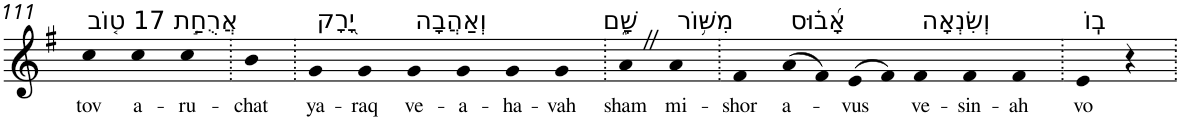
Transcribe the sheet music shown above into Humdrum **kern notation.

**kern	**text
*part1	*part1
*staff1	*staff1
*I"Piano	*
*I'Pno	*
!!LO:PB:g=z
*clefG2	*
*k[f#]	*
*G:	*
=111	=111
!LO:TX:a:t=17 ט֤וֹב	!
!	!LO:LY:b
4cc	tov
!LO:TX:a:t=אֲרֻחַ֣ת	!
!	!LO:LY:b
4cc	a-
!	!LO:LY:b
4cc	-ru-
=112.	=112.
!	!LO:LY:b
4b	-chat
=113.	=113.
!LO:TX:a:t=יָ֭רָק	!
!	!LO:LY:b
4g	ya-
!	!LO:LY:b
4g	-raq
!LO:TX:a:t=וְאַהֲבָה	!
!	!LO:LY:b
4g	ve-
!	!LO:LY:b
4g	-a-
!	!LO:LY:b
4g	-ha-
!	!LO:LY:b
4g	-vah
=114.	=114.
!LO:TX:a:t=שָׁ֑ם	!
!	!LO:LY:b
4aZ	sham
!LO:TX:a:t=מִשּׁ֥וֹר	!
!	!LO:LY:b
4a	mi-
=115.	=115.
!	!LO:LY:b
4f#	-shor
!LO:TX:a:t=אָ֝ב֗וּס	!
!	!LO:LY:b
(>8a	a-
8f#)	.
!	!LO:LY:b
(>8e	-vus
8f#)	.
!LO:TX:a:t=וְשִׂנְאָה	!
!	!LO:LY:b
4f#	ve-
!	!LO:LY:b
4f#	-sin-
!	!LO:LY:b
4f#	-ah
=116.	=116.
!LO:TX:a:t=בֽוֹ	!
!	!LO:LY:b
4e	vo
4r	.
=.	=.
*-	*-
